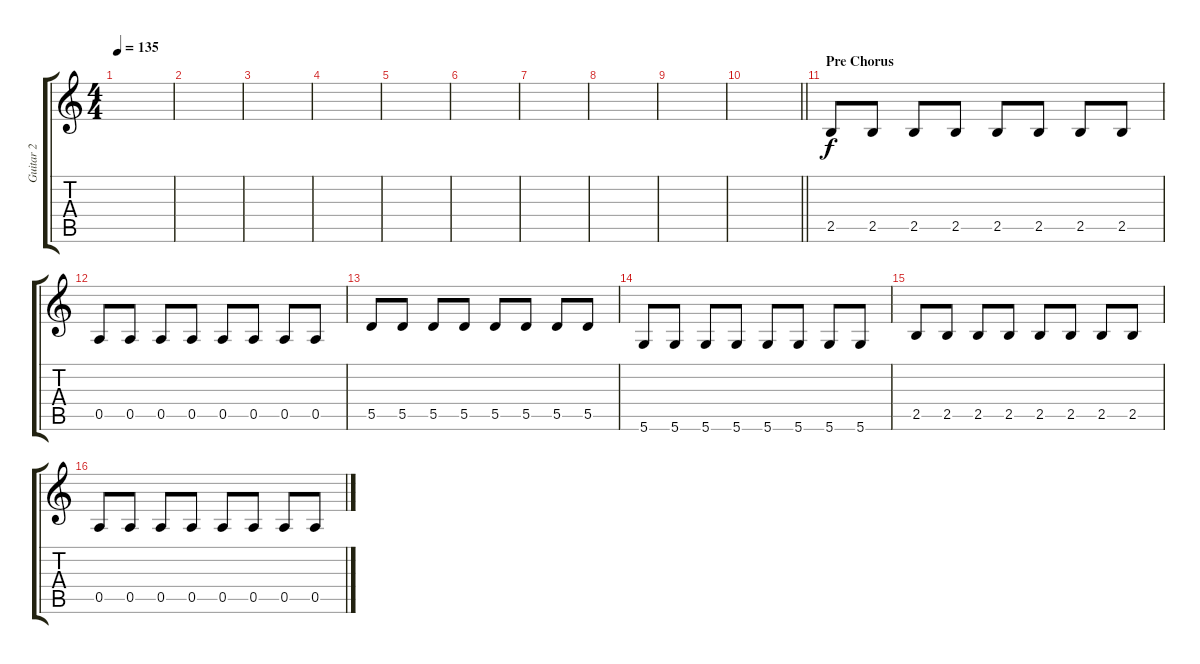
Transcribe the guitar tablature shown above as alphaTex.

\track ("Guitar 2" "Guitar 2") {instrument distortionguitar}
\staff {score tabs}
\tuning (E4 B3 G3 D3 A2 D2) {hide}
\ts (4 4)
\tempo 135
\clef g2
\ks c
|
|
|
|
|
|
|
|
|
\barLineRight lightlight
|
\section ("" "Pre Chorus")
2.5.8 2.5.8 2.5.8 2.5.8 2.5.8 2.5.8 2.5.8 2.5.8 |
0.5.8 0.5.8 0.5.8 0.5.8 0.5.8 0.5.8 0.5.8 0.5.8 |
5.5.8 5.5.8 5.5.8 5.5.8 5.5.8 5.5.8 5.5.8 5.5.8 |
5.6.8 5.6.8 5.6.8 5.6.8 5.6.8 5.6.8 5.6.8 5.6.8 |
2.5.8 2.5.8 2.5.8 2.5.8 2.5.8 2.5.8 2.5.8 2.5.8 |
0.5.8 0.5.8 0.5.8 0.5.8 0.5.8 0.5.8 0.5.8 0.5.8
